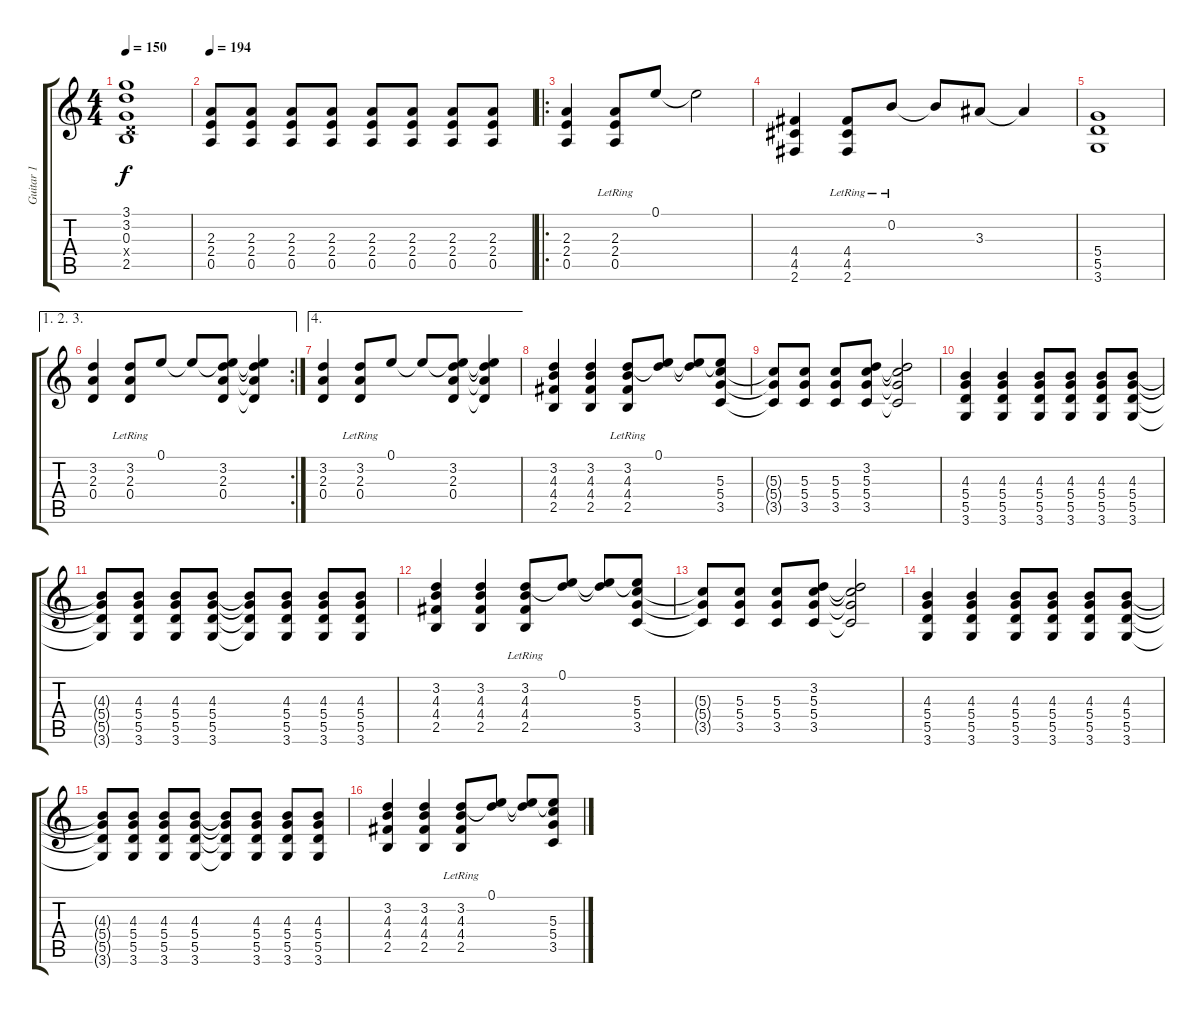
\track ("Guitar 1" "Guitar 1") {instrument distortionguitar}
\staff {score tabs}
\tuning (E4 B3 G3 D3 A2 E2) {hide}
\ts (4 4)
\tempo 150
\clef g2
\ks c
(3.1 3.2 0.3 0.4{x} 2.5).1{dy f} |
\tempo 194
(2.3 2.4 0.5).8 (2.3 2.4 0.5).8 (2.3 2.4 0.5).8 (2.3 2.4 0.5).8 (2.3 2.4 0.5).8 (2.3 2.4 0.5).8 (2.3 2.4 0.5).8 (2.3 2.4 0.5).8 |
\ro
(2.3 2.4 0.5).4 (2.3{lr} 2.4{lr} 0.5{lr}).8 0.1.8 0.1{t}.2 |
(4.4 4.5 2.6).4 (4.4{lr} 4.5{lr} 2.6{lr}).8 0.2{lr}.8 0.2{t}.8 3.3.8 3.3{t}.4 |
(5.4 5.5 3.6).1 |
\ae (1 2 3)
\rc 2
(3.2 2.3 0.4).4 (3.2{lr} 2.3{lr} 0.4{lr}).8 0.1.8 0.1{t}.8 (0.1{t} 3.2 2.3 0.4).8 (0.1{t} 3.2{t} 2.3{t} 0.4{t}).4 |
\ae 4
(3.2 2.3 0.4).4 (3.2{lr} 2.3{lr} 0.4{lr}).8 0.1.8 0.1{t}.8 (0.1{t} 3.2 2.3 0.4).8 (0.1{t} 3.2{t} 2.3{t} 0.4{t}).4 |
(3.2 4.3 4.4 2.5).4 (3.2 4.3 4.4 2.5).4 (3.2 4.3{lr} 4.4{lr} 2.5{lr}).8 (0.1 3.2{t}).8 (0.1{t} 3.2{t}).8 (0.1{t} 5.3 5.4 3.5).8 |
(5.3{t} 5.4{t} 3.5{t}).8 (5.3 5.4 3.5).8 (5.3 5.4 3.5).8 (3.2 5.3 5.4 3.5).8 (3.2{t} 5.3{t} 5.4{t} 3.5{t}).2 |
(4.3 5.4 5.5 3.6).4 (4.3 5.4 5.5 3.6).4 (4.3 5.4 5.5 3.6).8 (4.3 5.4 5.5 3.6).8 (4.3 5.4 5.5 3.6).8 (4.3 5.4 5.5 3.6).8 |
(4.3{t} 5.4{t} 5.5{t} 3.6{t}).8 (4.3 5.4 5.5 3.6).8 (4.3 5.4 5.5 3.6).8 (4.3 5.4 5.5 3.6).8 (4.3{t} 5.4{t} 5.5{t} 3.6{t}).8 (4.3 5.4 5.5 3.6).8 (4.3 5.4 5.5 3.6).8 (4.3 5.4 5.5 3.6).8 |
(3.2 4.3 4.4 2.5).4 (3.2 4.3 4.4 2.5).4 (3.2 4.3{lr} 4.4{lr} 2.5{lr}).8 (0.1 3.2{t}).8 (0.1{t} 3.2{t}).8 (0.1{t} 5.3 5.4 3.5).8 |
(5.3{t} 5.4{t} 3.5{t}).8 (5.3 5.4 3.5).8 (5.3 5.4 3.5).8 (3.2 5.3 5.4 3.5).8 (3.2{t} 5.3{t} 5.4{t} 3.5{t}).2 |
(4.3 5.4 5.5 3.6).4 (4.3 5.4 5.5 3.6).4 (4.3 5.4 5.5 3.6).8 (4.3 5.4 5.5 3.6).8 (4.3 5.4 5.5 3.6).8 (4.3 5.4 5.5 3.6).8 |
(4.3{t} 5.4{t} 5.5{t} 3.6{t}).8 (4.3 5.4 5.5 3.6).8 (4.3 5.4 5.5 3.6).8 (4.3 5.4 5.5 3.6).8 (4.3{t} 5.4{t} 5.5{t} 3.6{t}).8 (4.3 5.4 5.5 3.6).8 (4.3 5.4 5.5 3.6).8 (4.3 5.4 5.5 3.6).8 |
(3.2 4.3 4.4 2.5).4 (3.2 4.3 4.4 2.5).4 (3.2 4.3{lr} 4.4{lr} 2.5{lr}).8 (0.1 3.2{t}).8 (0.1{t} 3.2{t}).8 (0.1{t} 5.3 5.4 3.5).8
